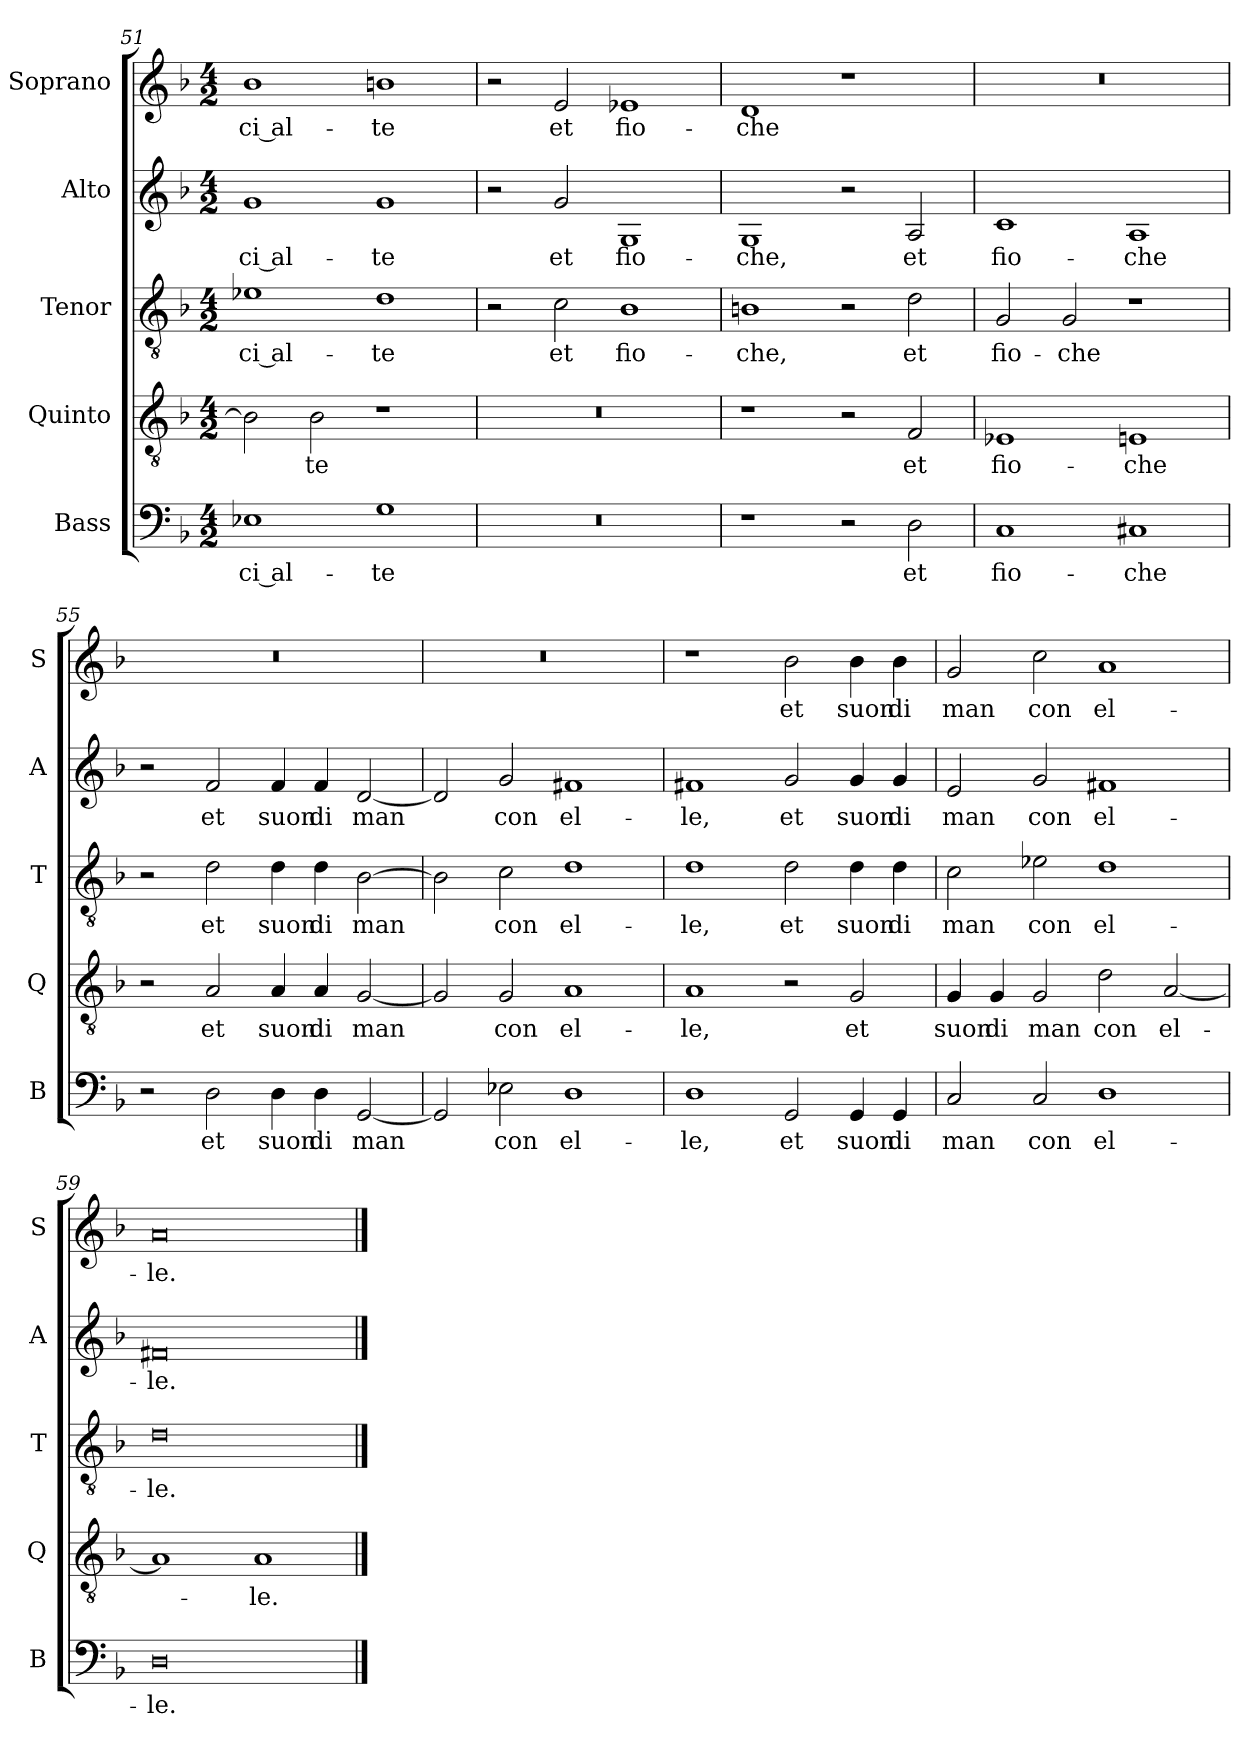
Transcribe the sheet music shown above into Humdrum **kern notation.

**kern	**text	**kern	**text	**kern	**text	**kern	**text	**kern	**text
*part5	*part5	*part4	*part4	*part3	*part3	*part2	*part2	*part1	*part1
*staff5	*staff5	*staff4	*staff4	*staff3	*staff3	*staff2	*staff2	*staff1	*staff1
*I"Bass	*	*I"Quinto	*	*I"Tenor	*	*I"Alto	*	*I"Soprano	*
*I'B	*	*I'Q	*	*I'T	*	*I'A	*	*I'S	*
*clefF4	*	*clefGv2	*	*clefGv2	*	*clefG2	*	*clefG2	*
*k[b-]	*	*k[b-]	*	*k[b-]	*	*k[b-]	*	*k[b-]	*
*F:	*	*F:	*	*F:	*	*F:	*	*F:	*
*M4/2	*	*M4/2	*	*M4/2	*	*M4/2	*	*M4/2	*
=51	=51	=51	=51	=51	=51	=51	=51	=51	=51
!	!LO:LY:b	!	!	!	!LO:LY:b	!	!LO:LY:b	!	!LO:LY:b
1E-X	-ci al-	2B-\]	.	1e-X	-ci al-	1g	-ci al-	1b-	-ci al-
!	!	!	!LO:LY:b	!	!	!	!	!	!
.	.	2B-\	-te	.	.	.	.	.	.
!	!LO:LY:b	!	!	!	!LO:LY:b	!	!LO:LY:b	!	!LO:LY:b
1G	-te	1r	.	1d	-te	1g	-te	1bn	-te
=52	=52	=52	=52	=52	=52	=52	=52	=52	=52
0r	.	0r	.	2r	.	2r	.	2r	.
!	!	!	!	!	!LO:LY:b	!	!LO:LY:b	!	!LO:LY:b
.	.	.	.	2c\	et	2g/	et	2e/	et
!	!	!	!	!	!LO:LY:b	!	!LO:LY:b	!	!LO:LY:b
.	.	.	.	1B-	fio-	1G	fio-	1e-X	fio-
!!LO:LB:g=z
=53	=53	=53	=53	=53	=53	=53	=53	=53	=53
!	!	!	!	!	!LO:LY:b	!	!LO:LY:b	!	!LO:LY:b
1r	.	1r	.	1Bn	-che,	1G	-che,	1d	-che
2r	.	2r	.	2r	.	2r	.	1r	.
!	!LO:LY:b	!	!LO:LY:b	!	!LO:LY:b	!	!LO:LY:b	!	!
2D\	et	2F/	et	2d\	et	2A/	et	.	.
=54	=54	=54	=54	=54	=54	=54	=54	=54	=54
!	!LO:LY:b	!	!LO:LY:b	!	!LO:LY:b	!	!LO:LY:b	!	!
1C	fio-	1E-X	fio-	2G/	fio-	1c	fio-	0r	.
!	!	!	!	!	!LO:LY:b	!	!	!	!
.	.	.	.	2G/	-che	.	.	.	.
!	!LO:LY:b	!	!LO:LY:b	!	!	!	!LO:LY:b	!	!
1C#X	-che	1En	-che	1r	.	1A	-che	.	.
=55	=55	=55	=55	=55	=55	=55	=55	=55	=55
2r	.	2r	.	2r	.	2r	.	0r	.
!	!LO:LY:b	!	!LO:LY:b	!	!LO:LY:b	!	!LO:LY:b	!	!
2D\	et	2A/	et	2d\	et	2f/	et	.	.
!	!LO:LY:b	!	!LO:LY:b	!	!LO:LY:b	!	!LO:LY:b	!	!
4D\	suon	4A/	suon	4d\	suon	4f/	suon	.	.
!	!LO:LY:b	!	!LO:LY:b	!	!LO:LY:b	!	!LO:LY:b	!	!
4D\	di	4A/	di	4d\	di	4f/	di	.	.
!	!LO:LY:b	!	!LO:LY:b	!	!LO:LY:b	!	!LO:LY:b	!	!
[2GG/	man	[2G/	man	[2B-\	man	[2d/	man	.	.
=56	=56	=56	=56	=56	=56	=56	=56	=56	=56
2GG/]	.	2G/]	.	2B-\]	.	2d/]	.	0r	.
!	!LO:LY:b	!	!LO:LY:b	!	!LO:LY:b	!	!LO:LY:b	!	!
2E-X\	con	2G/	con	2c\	con	2g/	con	.	.
!	!LO:LY:b	!	!LO:LY:b	!	!LO:LY:b	!	!LO:LY:b	!	!
1D	el-	1A	el-	1d	el-	1f#X	el-	.	.
!!LO:LB:g=z
=57	=57	=57	=57	=57	=57	=57	=57	=57	=57
!	!LO:LY:b	!	!LO:LY:b	!	!LO:LY:b	!	!LO:LY:b	!	!
1D	-le,	1A	-le,	1d	-le,	1f#X	-le,	1r	.
!	!LO:LY:b	!	!	!	!LO:LY:b	!	!LO:LY:b	!	!LO:LY:b
2GG/	et	2r	.	2d\	et	2g/	et	2b-\	et
!	!LO:LY:b	!	!LO:LY:b	!	!LO:LY:b	!	!LO:LY:b	!	!LO:LY:b
4GG/	suon	2G/	et	4d\	suon	4g/	suon	4b-\	suon
!	!LO:LY:b	!	!	!	!LO:LY:b	!	!LO:LY:b	!	!LO:LY:b
4GG/	di	.	.	4d\	di	4g/	di	4b-\	di
=58	=58	=58	=58	=58	=58	=58	=58	=58	=58
!	!LO:LY:b	!	!LO:LY:b	!	!LO:LY:b	!	!LO:LY:b	!	!LO:LY:b
2C/	man	4G/	suon	2c\	man	2e/	man	2g/	man
!	!	!	!LO:LY:b	!	!	!	!	!	!
.	.	4G/	di	.	.	.	.	.	.
!	!LO:LY:b	!	!LO:LY:b	!	!LO:LY:b	!	!LO:LY:b	!	!LO:LY:b
2C/	con	2G/	man	2e-X\	con	2g/	con	2cc\	con
!	!LO:LY:b	!	!LO:LY:b	!	!LO:LY:b	!	!LO:LY:b	!	!LO:LY:b
1D	el-	2d\	con	1d	el-	1f#X	el-	1a	el-
!	!	!	!LO:LY:b	!	!	!	!	!	!
.	.	[2A/	el-	.	.	.	.	.	.
=59	=59	=59	=59	=59	=59	=59	=59	=59	=59
!	!LO:LY:b	!	!	!	!LO:LY:b	!	!LO:LY:b	!	!LO:LY:b
0D	-le.	1A]	.	0d	-le.	0f#X	-le.	0a	-le.
!	!	!	!LO:LY:b	!	!	!	!	!	!
.	.	1A	-le.	.	.	.	.	.	.
==	==	==	==	==	==	==	==	==	==
*-	*-	*-	*-	*-	*-	*-	*-	*-	*-
